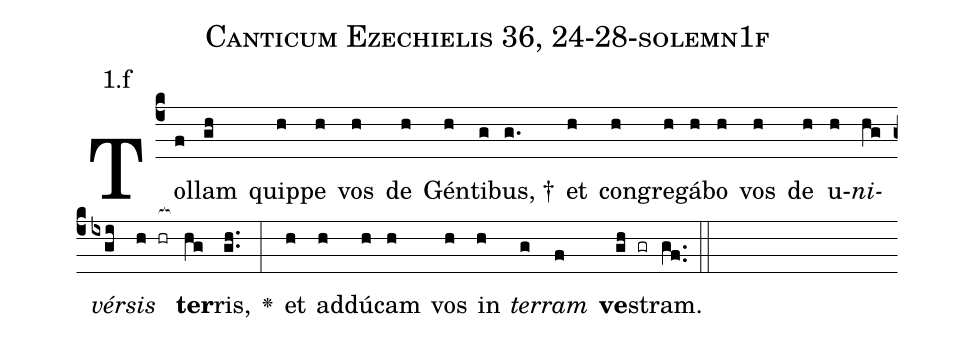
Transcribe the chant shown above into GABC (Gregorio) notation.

name: Canticum Ezechielis 36, 24-28-solemn1f;
annotation: 1.f;
%%
(c4)Tol(f)lam(gh) quip(h)pe(h) vos(h) de(h) Gén(h)ti(g)bus, †(g.) et(h) con(h)gre(h)gá(h)bo(h) vos(h) de(h) u(h)<i>ni</i>(hg)<i>vér</i>(ixgi)<i>sis</i>(h hr[ocb:1{]) <b>ter</b>(hg[ocb:0}])ris,(gh..) <v>\greheightstar</v>(:) et(h) ad(h)dú(h)cam(h) vos(h) in(h) <i>ter</i>(g)<i>ram</i>(f) <b>ve</b>(gh gr)stram.(gf..) (::)


%E(h) u(h) o(g) u(f) a(gh) e.(gf..) (::)
